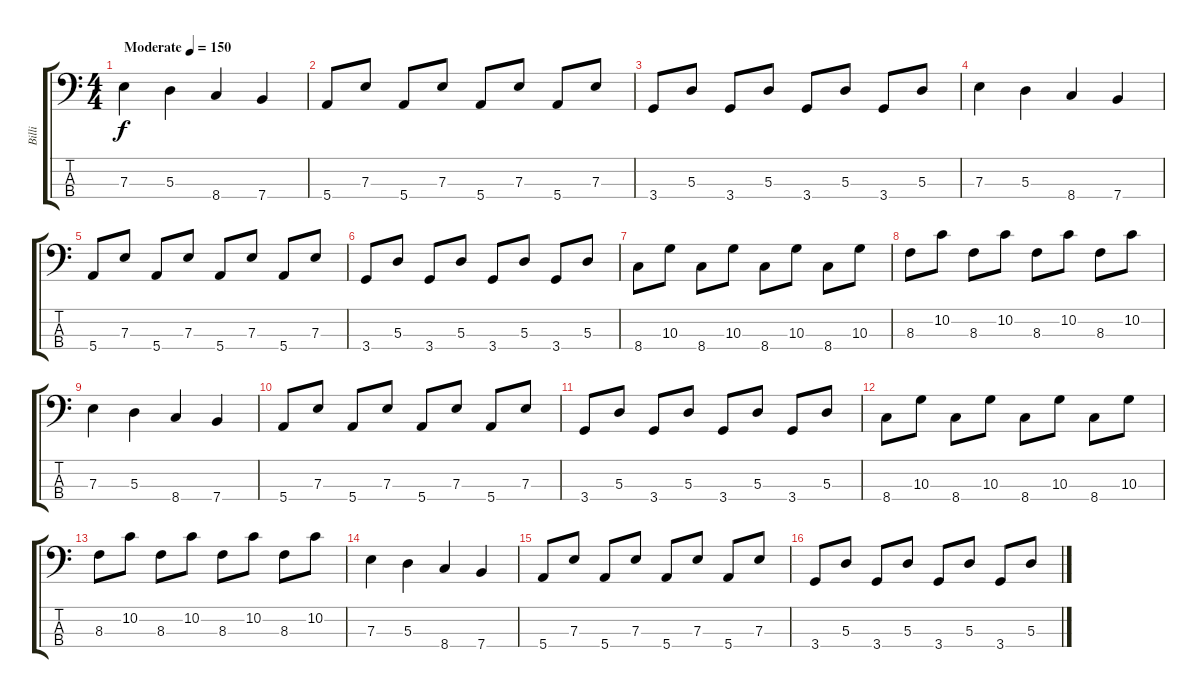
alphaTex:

\track ("Billi" "Billi") {instrument electricbasspick}
\staff {score tabs}
\tuning (G2 D2 A1 E1) {hide}
\ts (4 4)
\tempo (150 "Moderate")
\clef f4
\ks c
7.3.4{dy f instrument electricbasspick} 5.3.4 8.4.4 7.4.4 |
5.4.8 7.3.8 5.4.8 7.3.8 5.4.8 7.3.8 5.4.8 7.3.8 |
3.4.8 5.3.8 3.4.8 5.3.8 3.4.8 5.3.8 3.4.8 5.3.8 |
7.3.4 5.3.4 8.4.4 7.4.4 |
5.4.8 7.3.8 5.4.8 7.3.8 5.4.8 7.3.8 5.4.8 7.3.8 |
3.4.8 5.3.8 3.4.8 5.3.8 3.4.8 5.3.8 3.4.8 5.3.8 |
8.4.8 10.3.8 8.4.8 10.3.8 8.4.8 10.3.8 8.4.8 10.3.8 |
8.3.8 10.2.8 8.3.8 10.2.8 8.3.8 10.2.8 8.3.8 10.2.8 |
7.3.4 5.3.4 8.4.4 7.4.4 |
5.4.8 7.3.8 5.4.8 7.3.8 5.4.8 7.3.8 5.4.8 7.3.8 |
3.4.8 5.3.8 3.4.8 5.3.8 3.4.8 5.3.8 3.4.8 5.3.8 |
8.4.8 10.3.8 8.4.8 10.3.8 8.4.8 10.3.8 8.4.8 10.3.8 |
8.3.8 10.2.8 8.3.8 10.2.8 8.3.8 10.2.8 8.3.8 10.2.8 |
7.3.4 5.3.4 8.4.4 7.4.4 |
5.4.8 7.3.8 5.4.8 7.3.8 5.4.8 7.3.8 5.4.8 7.3.8 |
3.4.8 5.3.8 3.4.8 5.3.8 3.4.8 5.3.8 3.4.8 5.3.8
